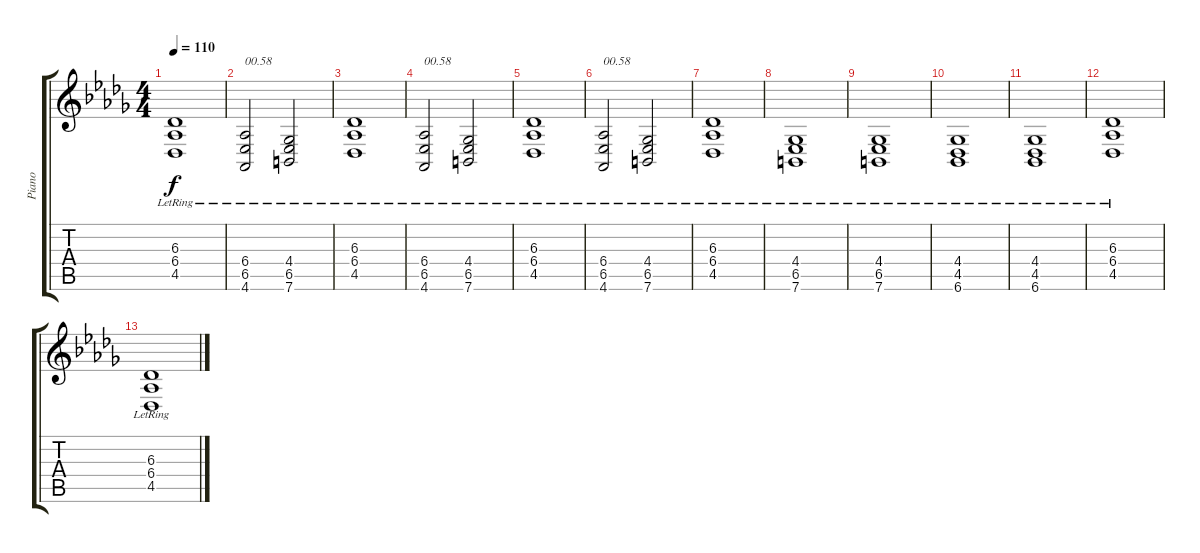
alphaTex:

\track ("Piano" "Piano") {instrument acousticgrandpiano}
\staff {score tabs}
\tuning (E4 B3 G3 D3 A2 E2) {hide}
\ts (4 4)
\tempo 110
\clef g2
\ks db
(6.3 6.4{lr} 4.5).1{dy f} |
(6.4{lr} 6.5 4.6).2{txt "00.58"} (4.4{lr} 6.5 7.6).2 |
(6.3 6.4{lr} 4.5).1 |
(6.4{lr} 6.5 4.6).2{txt "00.58"} (4.4{lr} 6.5 7.6).2 |
(6.3 6.4{lr} 4.5).1 |
(6.4{lr} 6.5 4.6).2{txt "00.58"} (4.4{lr} 6.5 7.6).2 |
(6.3 6.4{lr} 4.5).1 |
(4.4{lr} 6.5 7.6).1 |
(4.4{lr} 6.5 7.6).1 |
(4.4{lr} 4.5 6.6).1 |
(4.4{lr} 4.5 6.6).1 |
(6.3 6.4{lr} 4.5).1 |
(6.3 6.4{lr} 4.5).1
